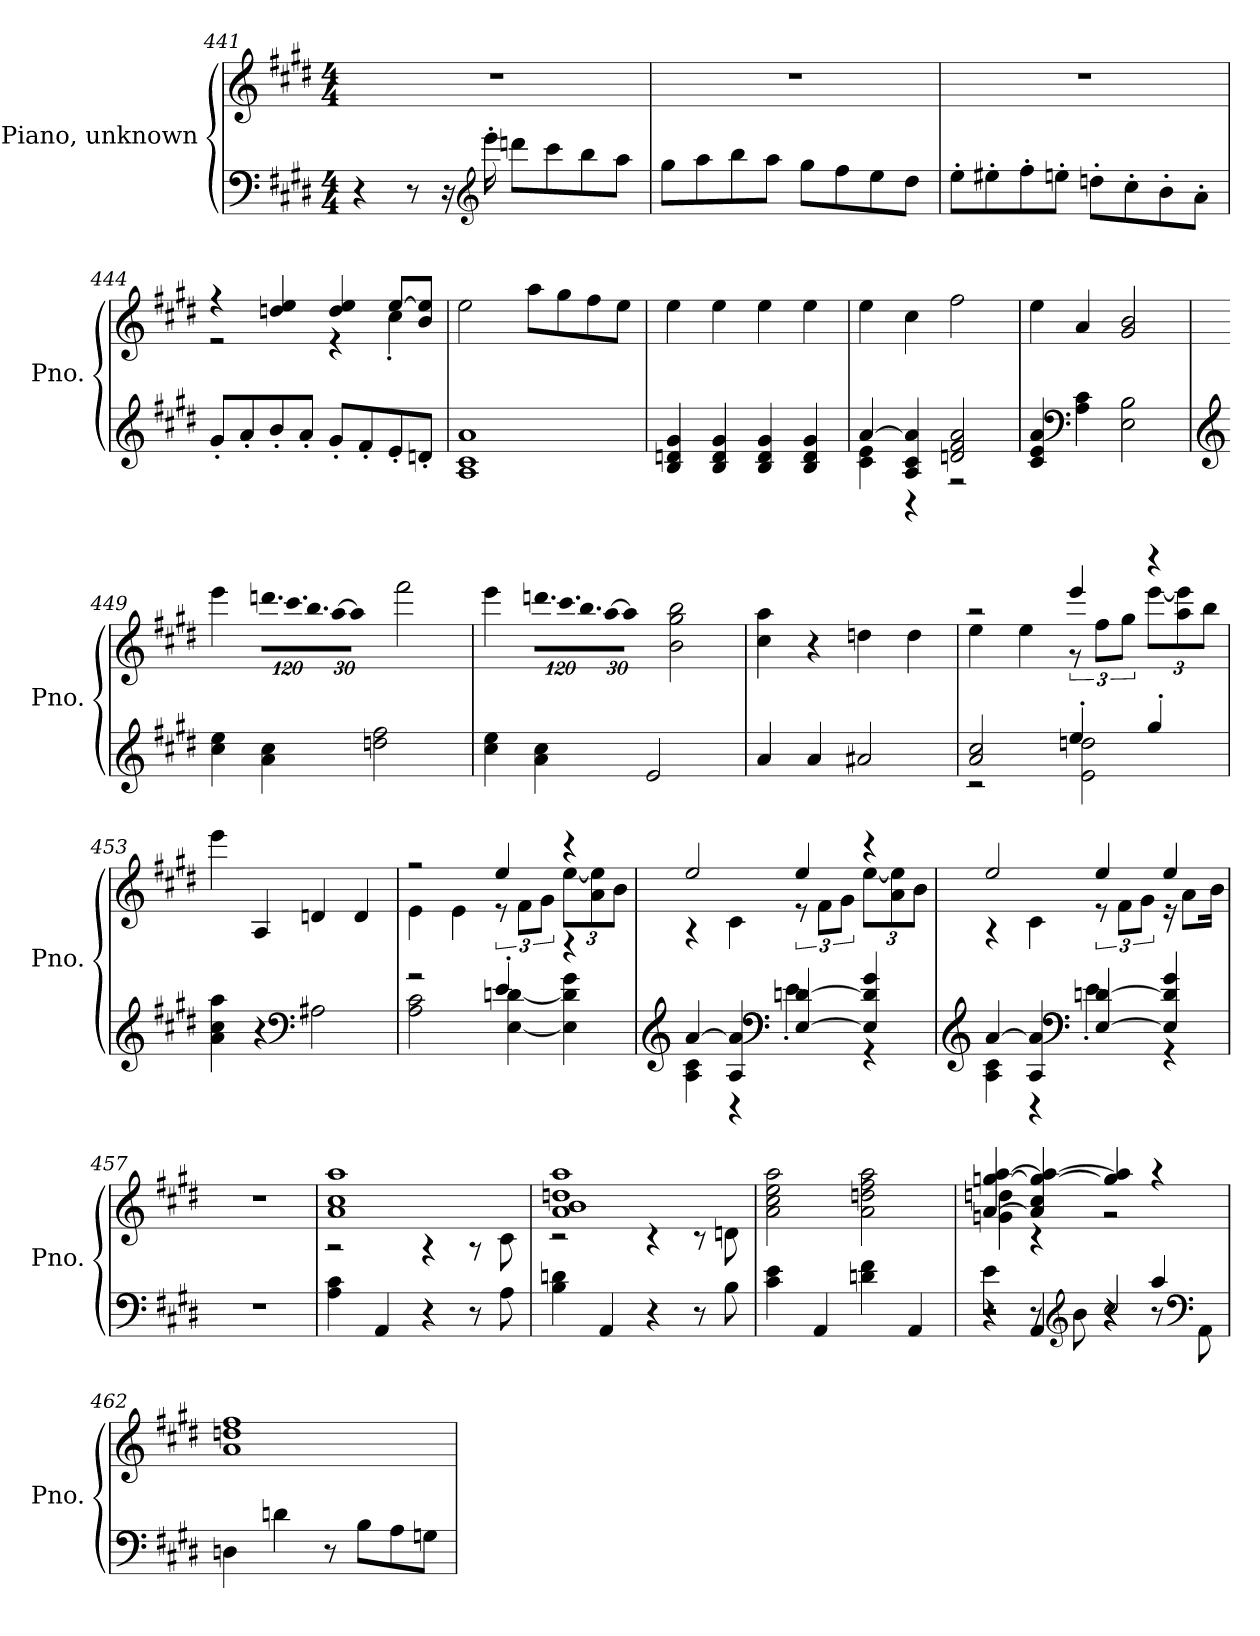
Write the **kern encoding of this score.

**kern	**kern
*part1	*part1
*staff2	*staff1
*I"Piano, unknown	*
*I'Pno.	*
*clefF4	*clefG2
*k[f#c#g#d#]	*k[f#c#g#d#]
*M4/4	*M4/4
=441	=441
4r	1r
8r	.
16r	.
*clefG2	*
16eee'\	.
8dddn\L	.
8ccc#\	.
8bb\	.
8aa\J	.
!!LO:LB:g=z
=442	=442
8gg#\L	1r
8aa\	.
8bb\	.
8aa\J	.
8gg#\L	.
8ff#\	.
8ee\	.
8dd#\J	.
=443	=443
8ee'\L	1r
8ee#X'\	.
8ff#'\	.
8een'\J	.
8ddn'\L	.
8cc#'\	.
8b'\	.
8a'\J	.
=444	=444
*	*^
8g#'/L	4r	2r
8a'/	.	.
8b'/	4ddn/ 4ee/	.
8a'/J	.	.
8g#'/L	4dd/ 4ee/	4r
8f#'/	.	.
8e'/	[8ee/L	4cc#'\
8dn'/J	8b/ 8ee/]J	.
*	*v	*v
=445	=445
1A 1c# 1a	2ee\
.	8aa\L
.	8gg#\
.	8ff#\
.	8ee\J
=446	=446
4B/ 4dn/ 4g#/	4ee\
4B/ 4d/ 4g#/	4ee\
4B/ 4d/ 4g#/	4ee\
4B/ 4d/ 4g#/	4ee\
!!LO:PB:g=z
=447	=447
*^	*
[4a/	4c#\ 4e\	4ee\
4A/ 4c#/ 4a/]	4r	4cc#\
2dn/ 2f#/ 2a/	2r	2ff#\
*v	*v	*
=448	=448
4c#/ 4e/ 4a/	4ee\
*clefF4	*
4A\ 4c#\	4a/
2E\ 2B\	2g#/ 2b/
=449	=449
*clefG2	*
4cc#\ 4ee\	4eee\
*	*Xbrackettup
!	!LO:N:vis=32.
4a\ 4cc#\	1920%103dddn\LLL
!	!LO:N:vis=32.
.	1920%103ccc#\
!	!LO:N:vis=32.
.	1920%103bb\
!	!LO:N:vis=64
.	[960%17aa\JK
!	!LO:N:vis=16
.	1920%137aa\JJ]
2ddn\ 2ff#\	2fff#\
=450	=450
4cc#\ 4ee\	4eee\
!	!LO:N:vis=32.
4a\ 4cc#\	1920%103dddn\LLL
!	!LO:N:vis=32.
.	1920%103ccc#\
!	!LO:N:vis=32.
.	1920%103bb\
!	!LO:N:vis=64
.	[960%17aa\JK
!	!LO:N:vis=16
.	1920%137aa\JJ]
2e/	2b\ 2gg#\ 2bb\
=451	=451
4a/	4cc#\ 4aa\
4a/	4r
2a#X/	4ddn\
.	4dd\
!!LO:LB:g=z
=452	=452
*^	*^
2a/ 2cc#/	2r	2r	4ee\
.	.	.	4ee\
*	*	*	*brackettup
4ee'/	2e\ 2ddn\	4eee/	12r
.	.	.	12ff#\L
.	.	.	12gg#\J
*	*	*	*Xbrackettup
4gg#'/	.	4r	[12eee\L
.	.	.	12aa\ 12eee\]
.	.	.	12bb\J
*v	*v	*	*
*	*v	*v
=453	=453
4a\ 4cc#\ 4aa\	4eee\
4r	4A/
*clefF4	*
2A#X\	4dn/
.	4d/
=454	=454
*^	*^
2r	2A\ 2c#\	2r	4e\
.	.	.	4e\
*	*	*	*brackettup
4e'/	[4E\ [4dn\	4ee/	12r
.	.	.	12f#\L
.	.	.	12g#\J
*	*	*	*Xbrackettup
4r	4E\] 4d\] 4g#\	4r	[12ee\L
.	.	.	12a\ 12ee\]
.	.	.	12b\J
=455	=455	=455	=455
*clefG2	*	*	*
[4a/	4A\ 4c#\	2ee/	4r
4A/ 4a/]	4r	.	4c#\
*clefF4	*	*	*
*	*	*	*brackettup
[4E/ [4dn/	4e'\	4ee/	12r
.	.	.	12f#\L
.	.	.	12g#\J
*	*	*	*Xbrackettup
4E/] 4d/] 4g#/	4r	4r	[12ee\L
.	.	.	12a\ 12ee\]
.	.	.	12b\J
!!LO:LB:g=z	!!
=456	=456	=456	=456
*clefG2	*	*	*
[4a/	4A\ 4c#\	2ee/	4r
4A/ 4a/]	4r	.	4c#\
*clefF4	*	*	*
*	*	*	*brackettup
[4E/ [4dn/	4e'\	4ee/	12r
.	.	.	12f#\L
.	.	.	12g#\J
4E/] 4d/] 4g#/	4r	4ee/	16r
.	.	.	8a\L
.	.	.	16b\Jk
*v	*v	*	*
*	*v	*v
=457	=457
1r	1r
=458	=458
*	*^
4A\ 4c#\	1a 1cc# 1aa	2r
4AA/	.	.
4r	.	4r
8r	.	8r
8A\	.	8c#\
=459	=459	=459
4B\ 4dn\	1a 1b 1ddn 1aa	2r
4AA/	.	.
4r	.	4r
8r	.	8r
8B\	.	8dn\
*	*v	*v
=460	=460
4c#\ 4e\	2a\ 2cc#\ 2ee\ 2aa\
4AA/	.
4dn\ 4f#\	2a\ 2ddn\ 2ff#\ 2aa\
4AA/	.
!!LO:LB:g=z
=461	=461
*^	*^
*	*^	*	*
2r	4e\	4r	[4a/ [4ggn/ [4aa/	4gn\ 4ddn\
.	8r	4AA/	4a/] 4cc#/ 4gg/_ 4aa/_	4r
*clefG2	*	*	*	*
.	8b\	.	.	.
4r	4r	2cc#/	4gg/] 4aa/]	2r
4aa/	8r	.	4r	.
*clefF4	*	*	*	*
.	8AA\	.	.	.
*v	*v	*v	*	*
*	*v	*v
=462	=462
4Dn\	1a 1ddn 1ff#
4dn\	.
8r	.
8B\L	.
8A\	.
8Gn\J	.
=	=
*-	*-
